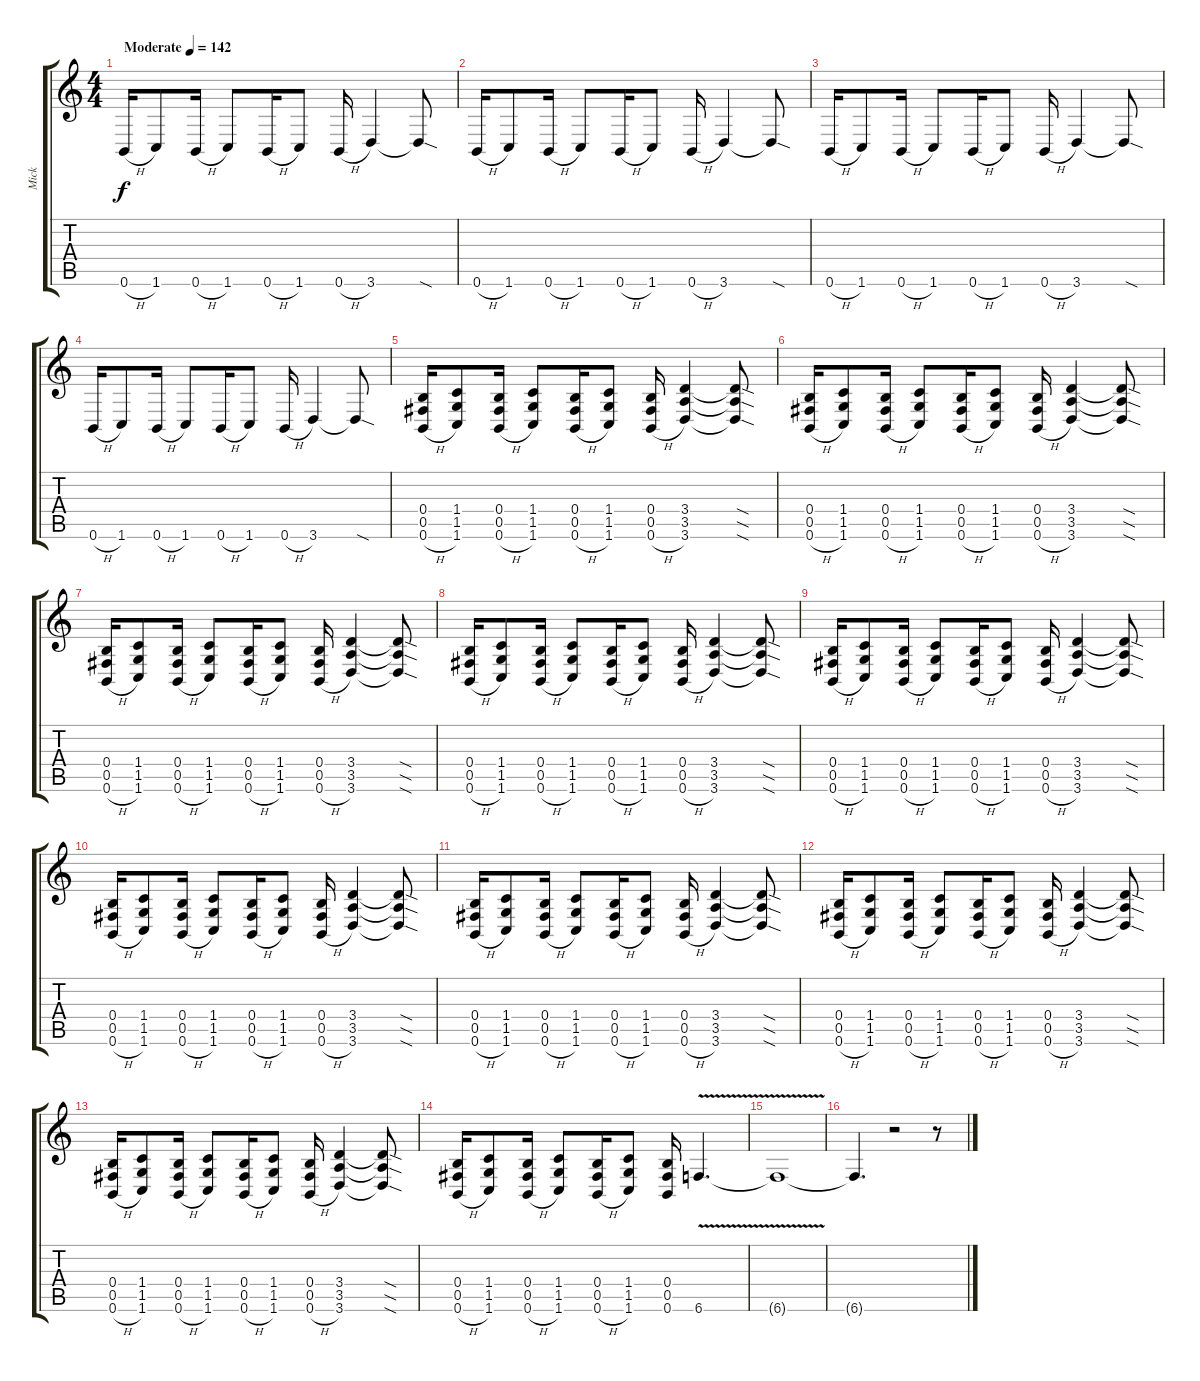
\track ("Mick" "Mick") {instrument distortionguitar}
\staff {score tabs}
\tuning (B3 Ab3 E3 B2 Gb2 B1) {hide}
\ts (4 4)
\tempo (142 "Moderate")
\clef g2
\ks c
0.6{h}.16{dy f instrument distortionguitar} 1.6.8 0.6{h}.16 1.6.8 0.6{h}.16 1.6.8 0.6{h}.16 3.6.4 3.6{sod t}.8 |
0.6{h}.16 1.6.8 0.6{h}.16 1.6.8 0.6{h}.16 1.6.8 0.6{h}.16 3.6.4 3.6{sod t}.8 |
0.6{h}.16 1.6.8 0.6{h}.16 1.6.8 0.6{h}.16 1.6.8 0.6{h}.16 3.6.4 3.6{sod t}.8 |
0.6{h}.16 1.6.8 0.6{h}.16 1.6.8 0.6{h}.16 1.6.8 0.6{h}.16 3.6.4 3.6{sod t}.8 |
(0.4 0.5 0.6{h}).16 (1.4 1.5 1.6).8 (0.4 0.5 0.6{h}).16 (1.4 1.5 1.6).8 (0.4 0.5 0.6{h}).16 (1.4 1.5 1.6).8 (0.4 0.5 0.6{h}).16 (3.4 3.5 3.6).4 (3.4{sod t} 3.5{sod t} 3.6{sod t}).8 |
(0.4 0.5 0.6{h}).16 (1.4 1.5 1.6).8 (0.4 0.5 0.6{h}).16 (1.4 1.5 1.6).8 (0.4 0.5 0.6{h}).16 (1.4 1.5 1.6).8 (0.4 0.5 0.6{h}).16 (3.4 3.5 3.6).4 (3.4{sod t} 3.5{sod t} 3.6{sod t}).8 |
(0.4 0.5 0.6{h}).16 (1.4 1.5 1.6).8 (0.4 0.5 0.6{h}).16 (1.4 1.5 1.6).8 (0.4 0.5 0.6{h}).16 (1.4 1.5 1.6).8 (0.4 0.5 0.6{h}).16 (3.4 3.5 3.6).4 (3.4{sod t} 3.5{sod t} 3.6{sod t}).8 |
(0.4 0.5 0.6{h}).16 (1.4 1.5 1.6).8 (0.4 0.5 0.6{h}).16 (1.4 1.5 1.6).8 (0.4 0.5 0.6{h}).16 (1.4 1.5 1.6).8 (0.4 0.5 0.6{h}).16 (3.4 3.5 3.6).4 (3.4{sod t} 3.5{sod t} 3.6{sod t}).8 |
(0.4 0.5 0.6{h}).16 (1.4 1.5 1.6).8 (0.4 0.5 0.6{h}).16 (1.4 1.5 1.6).8 (0.4 0.5 0.6{h}).16 (1.4 1.5 1.6).8 (0.4 0.5 0.6{h}).16 (3.4 3.5 3.6).4 (3.4{sod t} 3.5{sod t} 3.6{sod t}).8 |
(0.4 0.5 0.6{h}).16 (1.4 1.5 1.6).8 (0.4 0.5 0.6{h}).16 (1.4 1.5 1.6).8 (0.4 0.5 0.6{h}).16 (1.4 1.5 1.6).8 (0.4 0.5 0.6{h}).16 (3.4 3.5 3.6).4 (3.4{sod t} 3.5{sod t} 3.6{sod t}).8 |
(0.4 0.5 0.6{h}).16 (1.4 1.5 1.6).8 (0.4 0.5 0.6{h}).16 (1.4 1.5 1.6).8 (0.4 0.5 0.6{h}).16 (1.4 1.5 1.6).8 (0.4 0.5 0.6{h}).16 (3.4 3.5 3.6).4 (3.4{sod t} 3.5{sod t} 3.6{sod t}).8 |
(0.4 0.5 0.6{h}).16 (1.4 1.5 1.6).8 (0.4 0.5 0.6{h}).16 (1.4 1.5 1.6).8 (0.4 0.5 0.6{h}).16 (1.4 1.5 1.6).8 (0.4 0.5 0.6{h}).16 (3.4 3.5 3.6).4 (3.4{sod t} 3.5{sod t} 3.6{sod t}).8 |
(0.4 0.5 0.6{h}).16 (1.4 1.5 1.6).8 (0.4 0.5 0.6{h}).16 (1.4 1.5 1.6).8 (0.4 0.5 0.6{h}).16 (1.4 1.5 1.6).8 (0.4 0.5 0.6{h}).16 (3.4 3.5 3.6).4 (3.4{sod t} 3.5{sod t} 3.6{sod t}).8 |
(0.4 0.5 0.6{h}).16 (1.4 1.5 1.6).8 (0.4 0.5 0.6{h}).16 (1.4 1.5 1.6).8 (0.4 0.5 0.6{h}).16 (1.4 1.5 1.6).8 (0.4 0.5 0.6).16 6.6{v}.4{d} |
6.6{t}.1 |
6.6{t}.4{d} r.2 r.8
